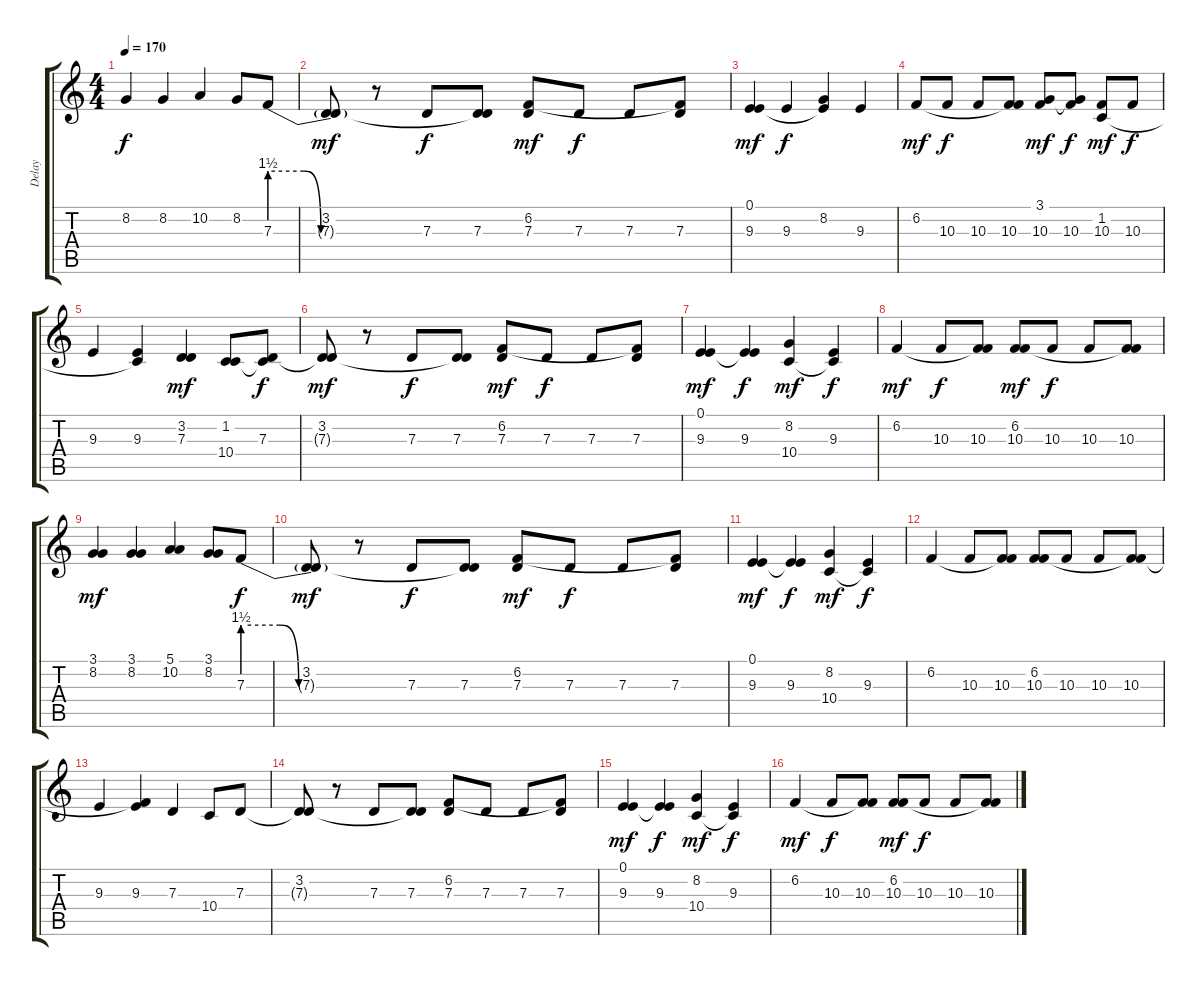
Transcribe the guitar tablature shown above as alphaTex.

\track ("Delay" "Delay") {instrument pad2warm}
\staff {score tabs}
\tuning (E4 B3 G3 D3 A2 E2) {hide}
\ts (4 4)
\tempo 170
\clef g2
\ks c
8.2.4{dy f} 8.2.4 10.2.4 8.2.8 7.3{be (custom 0 6 20 6 30 0 40 0 60 0)}.8 |
\section ("" "")
(3.2 7.3{t}).8{dy mf} r.8 7.3.8{dy f} (3.2{t} 7.3).8 (6.2 7.3).8{dy mf} 7.3.8{dy f} 7.3.8 (6.2{t} 7.3).8 |
(0.1 9.3).4{dy mf} 9.3.4{dy f} (0.1{t} 8.2).4 9.3.4 |
6.2.8{dy mf} 10.3.8{dy f} 10.3.8 (6.2{t} 10.3).8 (3.1 10.3).8{dy mf} (3.1{t} 10.3).8{dy f} (1.2 10.3).8{dy mf} 10.3.8{dy f} |
9.3.4 (1.2{t} 9.3).4 (3.2 7.3).4{dy mf} (1.2 10.4).8 (1.2{t} 7.3).8{dy f} |
(3.2 7.3{t}).8{dy mf} r.8 7.3.8{dy f} (3.2{t} 7.3).8 (6.2 7.3).8{dy mf} 7.3.8{dy f} 7.3.8 (6.2{t} 7.3).8 |
(0.1 9.3).4{dy mf} (0.1{t} 9.3).4{dy f} (8.2 10.4).4{dy mf} (9.3 10.4{t}).4{dy f} |
6.2.4{dy mf} 10.3.8{dy f} (6.2{t} 10.3).8 (6.2 10.3).8{dy mf} 10.3.8{dy f} 10.3.8 (6.2{t} 10.3).8 |
(3.1 8.2).4{dy mf} (3.1 8.2).4 (5.1 10.2).4 (3.1 8.2).8 7.3{be (custom 0 6 20 6 30 0 40 0 60 0)}.8{dy f} |
\section ("" "")
(3.2 7.3{t}).8{dy mf} r.8 7.3.8{dy f} (3.2{t} 7.3).8 (6.2 7.3).8{dy mf} 7.3.8{dy f} 7.3.8 (6.2{t} 7.3).8 |
(0.1 9.3).4{dy mf} (0.1{t} 9.3).4{dy f} (8.2 10.4).4{dy mf} (9.3 10.4{t}).4{dy f} |
6.2.4 10.3.8 (6.2{t} 10.3).8 (6.2 10.3).8 10.3.8 10.3.8 (6.2{t} 10.3).8 |
9.3.4 (6.2{t} 9.3).4 7.3.4 10.4.8 7.3.8 |
(3.2 7.3{t}).8 r.8 7.3.8 (3.2{t} 7.3).8 (6.2 7.3).8 7.3.8 7.3.8 (6.2{t} 7.3).8 |
(0.1 9.3).4{dy mf} (0.1{t} 9.3).4{dy f} (8.2 10.4).4{dy mf} (9.3 10.4{t}).4{dy f} |
6.2.4{dy mf} 10.3.8{dy f} (6.2{t} 10.3).8 (6.2 10.3).8{dy mf} 10.3.8{dy f} 10.3.8 (6.2{t} 10.3).8
